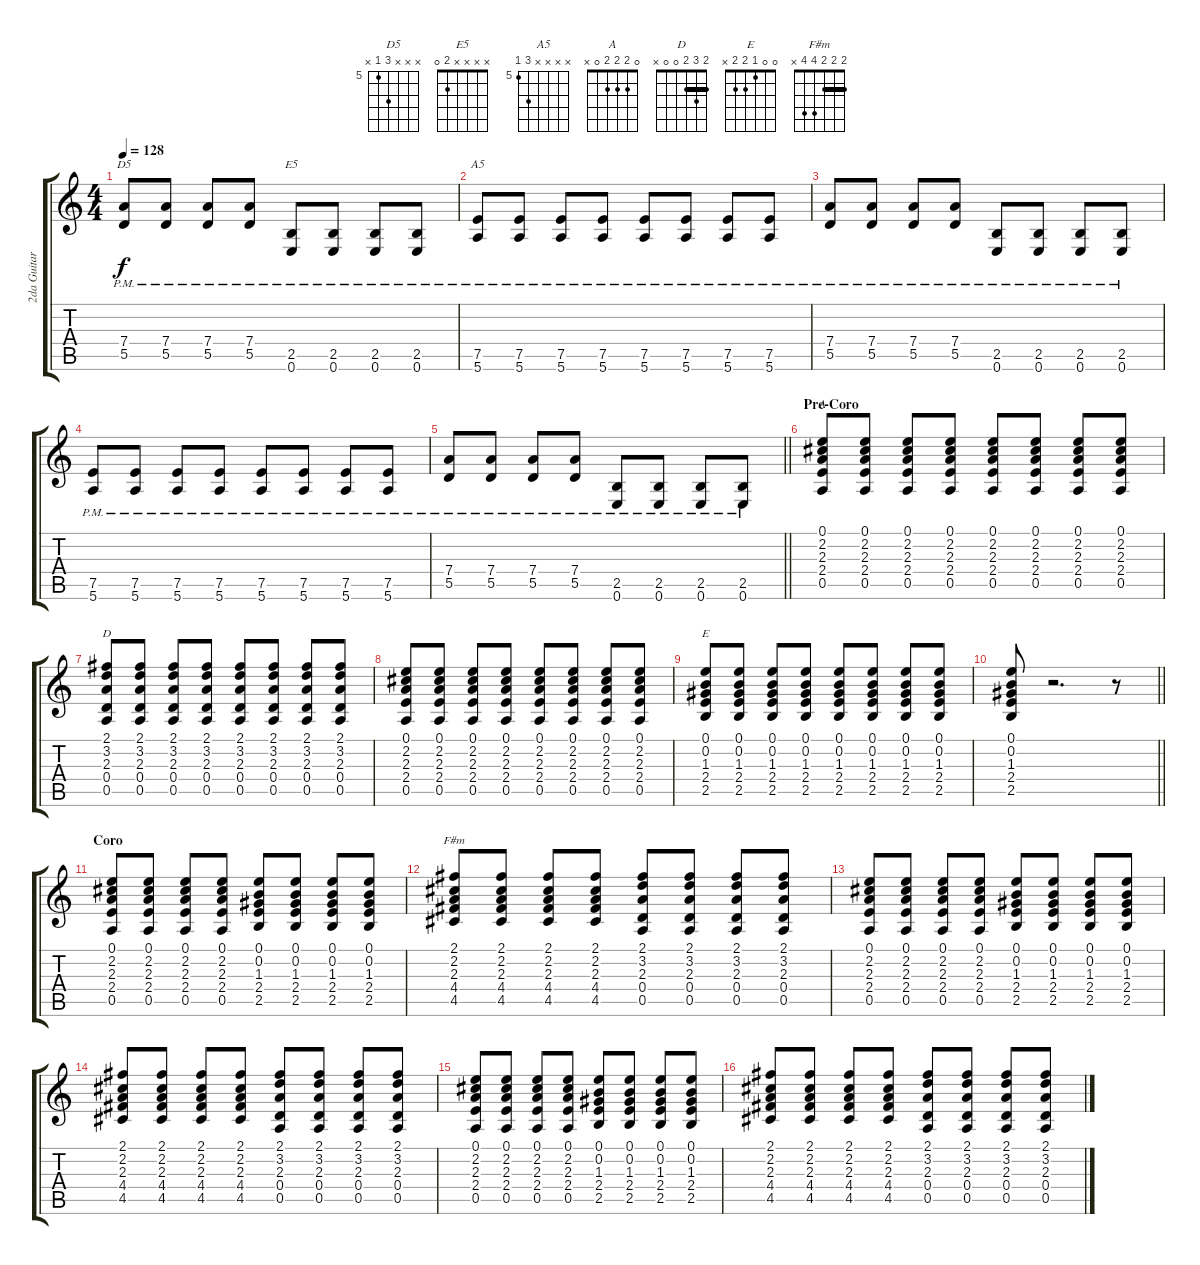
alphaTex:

\track ("2da Guitarra" "2da Guitar") {instrument overdrivenguitar}
\staff {score tabs}
\tuning (E4 B3 G3 D3 A2 E2) {hide}
\chord ("D5" x x x 7 5 x) {firstfret 5}
\chord ("E5" x x x x 2 0)
\chord ("A5" x x x x 7 5) {firstfret 5}
\chord ("A" 0 2 2 2 0 x)
\chord ("D" 2 3 2 0 0 x) {barre 2}
\chord ("E" 0 0 1 2 2 x)
\chord ("F#m" 2 2 2 4 4 x) {barre 2}
\ts (4 4)
\tempo 128
\clef g2
\ks c
(7.4{pm} 5.5{pm}).8{ch "D5" dy f} (7.4{pm} 5.5{pm}).8 (7.4{pm} 5.5{pm}).8 (7.4{pm} 5.5{pm}).8 (2.5{pm} 0.6{pm}).8{ch "E5"} (2.5{pm} 0.6{pm}).8 (2.5{pm} 0.6{pm}).8 (2.5{pm} 0.6{pm}).8 |
(7.5{pm} 5.6{pm}).8{ch "A5"} (7.5{pm} 5.6{pm}).8 (7.5{pm} 5.6{pm}).8 (7.5{pm} 5.6{pm}).8 (7.5{pm} 5.6{pm}).8 (7.5{pm} 5.6{pm}).8 (7.5{pm} 5.6{pm}).8 (7.5{pm} 5.6{pm}).8 |
(7.4{pm} 5.5{pm}).8 (7.4{pm} 5.5{pm}).8 (7.4{pm} 5.5{pm}).8 (7.4{pm} 5.5{pm}).8 (2.5{pm} 0.6{pm}).8 (2.5{pm} 0.6{pm}).8 (2.5{pm} 0.6{pm}).8 (2.5{pm} 0.6{pm}).8 |
(7.5{pm} 5.6{pm}).8 (7.5{pm} 5.6{pm}).8 (7.5{pm} 5.6{pm}).8 (7.5{pm} 5.6{pm}).8 (7.5{pm} 5.6{pm}).8 (7.5{pm} 5.6{pm}).8 (7.5{pm} 5.6{pm}).8 (7.5{pm} 5.6{pm}).8 |
\barLineRight lightlight
(7.4{pm} 5.5{pm}).8 (7.4{pm} 5.5{pm}).8 (7.4{pm} 5.5{pm}).8 (7.4{pm} 5.5{pm}).8 (2.5{pm} 0.6{pm}).8 (2.5{pm} 0.6{pm}).8 (2.5{pm} 0.6{pm}).8 (2.5{pm} 0.6{pm}).8 |
\section ("" "Pre-Coro")
(0.1 2.2 2.3 2.4 0.5).8{ch "A" volume 13} (0.1 2.2 2.3 2.4 0.5).8 (0.1 2.2 2.3 2.4 0.5).8 (0.1 2.2 2.3 2.4 0.5).8 (0.1 2.2 2.3 2.4 0.5).8 (0.1 2.2 2.3 2.4 0.5).8 (0.1 2.2 2.3 2.4 0.5).8 (0.1 2.2 2.3 2.4 0.5).8 |
(2.1 3.2 2.3 0.4 0.5).8{ch "D"} (2.1 3.2 2.3 0.4 0.5).8 (2.1 3.2 2.3 0.4 0.5).8 (2.1 3.2 2.3 0.4 0.5).8 (2.1 3.2 2.3 0.4 0.5).8 (2.1 3.2 2.3 0.4 0.5).8 (2.1 3.2 2.3 0.4 0.5).8 (2.1 3.2 2.3 0.4 0.5).8 |
(0.1 2.2 2.3 2.4 0.5).8 (0.1 2.2 2.3 2.4 0.5).8 (0.1 2.2 2.3 2.4 0.5).8 (0.1 2.2 2.3 2.4 0.5).8 (0.1 2.2 2.3 2.4 0.5).8 (0.1 2.2 2.3 2.4 0.5).8 (0.1 2.2 2.3 2.4 0.5).8 (0.1 2.2 2.3 2.4 0.5).8 |
(0.1 0.2 1.3 2.4 2.5).8{ch "E"} (0.1 0.2 1.3 2.4 2.5).8 (0.1 0.2 1.3 2.4 2.5).8 (0.1 0.2 1.3 2.4 2.5).8 (0.1 0.2 1.3 2.4 2.5).8 (0.1 0.2 1.3 2.4 2.5).8 (0.1 0.2 1.3 2.4 2.5).8 (0.1 0.2 1.3 2.4 2.5).8 |
\barLineRight lightlight
(0.1 0.2 1.3 2.4 2.5).8 r.2{d} r.8 |
\section ("" "Coro")
(0.1 2.2 2.3 2.4 0.5).8 (0.1 2.2 2.3 2.4 0.5).8 (0.1 2.2 2.3 2.4 0.5).8 (0.1 2.2 2.3 2.4 0.5).8 (0.1 0.2 1.3 2.4 2.5).8 (0.1 0.2 1.3 2.4 2.5).8 (0.1 0.2 1.3 2.4 2.5).8 (0.1 0.2 1.3 2.4 2.5).8 |
(2.1 2.2 2.3 4.4 4.5).8{ch "F#m"} (2.1 2.2 2.3 4.4 4.5).8 (2.1 2.2 2.3 4.4 4.5).8 (2.1 2.2 2.3 4.4 4.5).8 (2.1 3.2 2.3 0.4 0.5).8 (2.1 3.2 2.3 0.4 0.5).8 (2.1 3.2 2.3 0.4 0.5).8 (2.1 3.2 2.3 0.4 0.5).8 |
(0.1 2.2 2.3 2.4 0.5).8 (0.1 2.2 2.3 2.4 0.5).8 (0.1 2.2 2.3 2.4 0.5).8 (0.1 2.2 2.3 2.4 0.5).8 (0.1 0.2 1.3 2.4 2.5).8 (0.1 0.2 1.3 2.4 2.5).8 (0.1 0.2 1.3 2.4 2.5).8 (0.1 0.2 1.3 2.4 2.5).8 |
(2.1 2.2 2.3 4.4 4.5).8 (2.1 2.2 2.3 4.4 4.5).8 (2.1 2.2 2.3 4.4 4.5).8 (2.1 2.2 2.3 4.4 4.5).8 (2.1 3.2 2.3 0.4 0.5).8 (2.1 3.2 2.3 0.4 0.5).8 (2.1 3.2 2.3 0.4 0.5).8 (2.1 3.2 2.3 0.4 0.5).8 |
(0.1 2.2 2.3 2.4 0.5).8 (0.1 2.2 2.3 2.4 0.5).8 (0.1 2.2 2.3 2.4 0.5).8 (0.1 2.2 2.3 2.4 0.5).8 (0.1 0.2 1.3 2.4 2.5).8 (0.1 0.2 1.3 2.4 2.5).8 (0.1 0.2 1.3 2.4 2.5).8 (0.1 0.2 1.3 2.4 2.5).8 |
(2.1 2.2 2.3 4.4 4.5).8 (2.1 2.2 2.3 4.4 4.5).8 (2.1 2.2 2.3 4.4 4.5).8 (2.1 2.2 2.3 4.4 4.5).8 (2.1 3.2 2.3 0.4 0.5).8 (2.1 3.2 2.3 0.4 0.5).8 (2.1 3.2 2.3 0.4 0.5).8 (2.1 3.2 2.3 0.4 0.5).8
